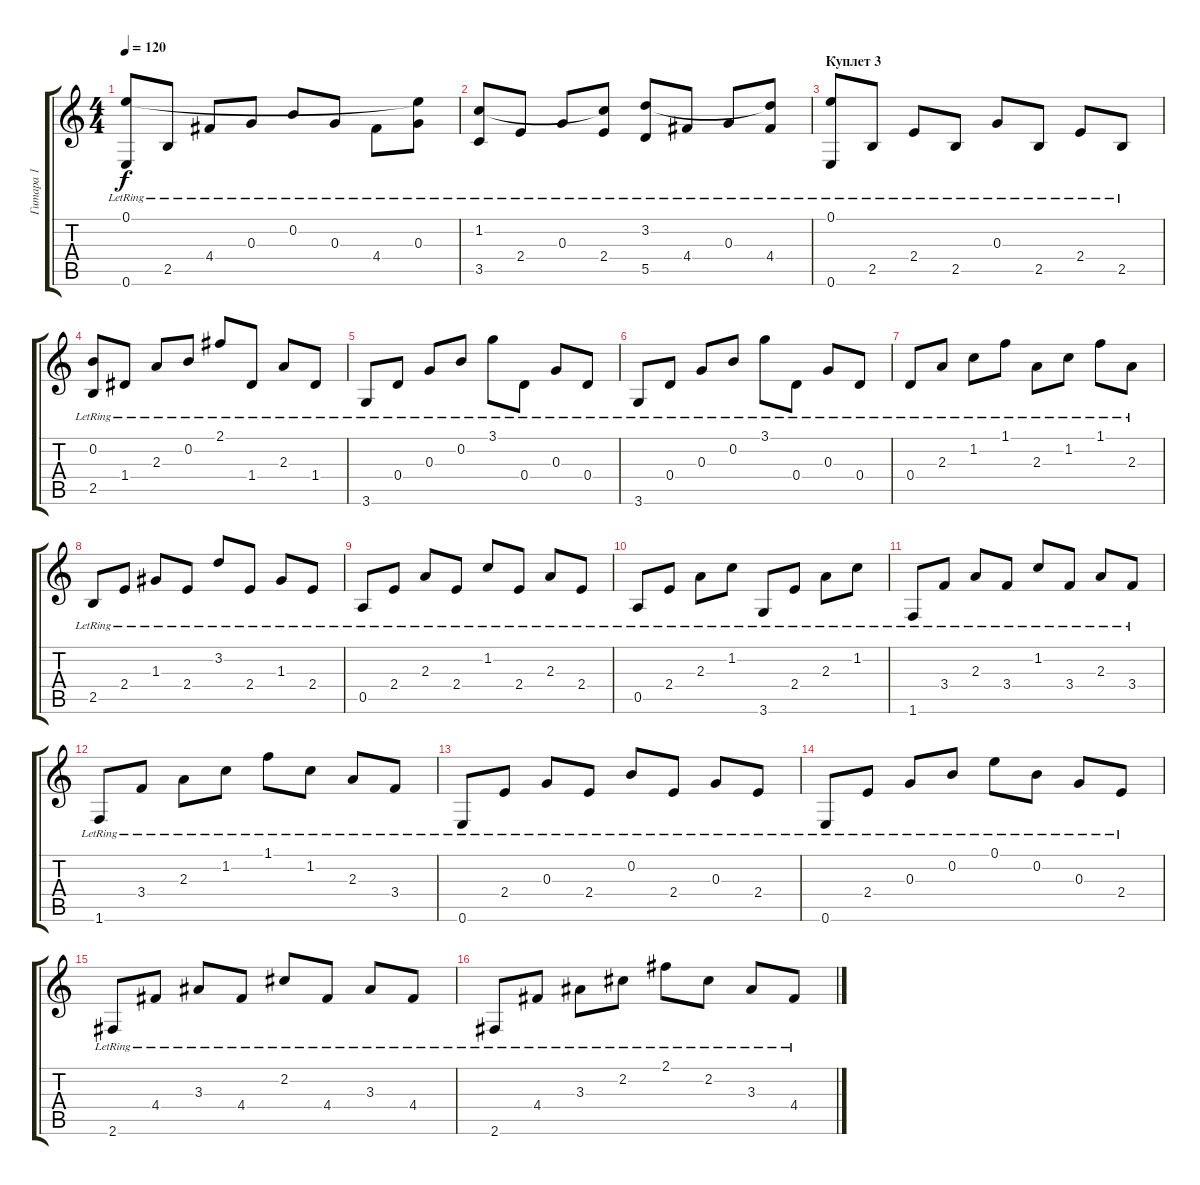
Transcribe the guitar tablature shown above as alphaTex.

\track ("Гитара 1" "Гитара 1") {instrument acousticguitarsteel}
\staff {score tabs}
\tuning (E4 B3 G3 D3 A2 E2) {hide}
\ts (4 4)
\tempo 120
\clef g2
\ks c
(0.1{lr} 0.6{lr}).8{dy f} 2.5{lr}.8 4.4{lr}.8 0.3{lr}.8 0.2{lr}.8 0.3{lr}.8 4.4{lr}.8 (0.1{t} 0.3{lr}).8 |
(1.2{lr} 3.5{lr}).8 2.4{lr}.8 0.3{lr}.8 (1.2{t} 2.4{lr}).8 (3.2{lr} 5.5{lr}).8 4.4{lr}.8 0.3{lr}.8 (3.2{t} 4.4{lr}).8 |
\section ("" "Куплет 3")
(0.1{lr} 0.6{lr}).8 2.5{lr}.8 2.4{lr}.8 2.5{lr}.8 0.3{lr}.8 2.5{lr}.8 2.4{lr}.8 2.5{lr}.8 |
(0.2{lr} 2.5{lr}).8 1.4{lr}.8 2.3{lr}.8 0.2{lr}.8 2.1{lr}.8 1.4{lr}.8 2.3{lr}.8 1.4{lr}.8 |
3.6{lr}.8 0.4{lr}.8 0.3{lr}.8 0.2{lr}.8 3.1{lr}.8 0.4{lr}.8 0.3{lr}.8 0.4{lr}.8 |
3.6{lr}.8 0.4{lr}.8 0.3{lr}.8 0.2{lr}.8 3.1{lr}.8 0.4{lr}.8 0.3{lr}.8 0.4{lr}.8 |
0.4{lr}.8 2.3{lr}.8 1.2{lr}.8 1.1{lr}.8 2.3{lr}.8 1.2{lr}.8 1.1{lr}.8 2.3{lr}.8 |
2.5{lr}.8 2.4{lr}.8 1.3{lr}.8 2.4{lr}.8 3.2{lr}.8 2.4{lr}.8 1.3{lr}.8 2.4{lr}.8 |
0.5{lr}.8 2.4{lr}.8 2.3{lr}.8 2.4{lr}.8 1.2{lr}.8 2.4{lr}.8 2.3{lr}.8 2.4{lr}.8 |
0.5{lr}.8 2.4{lr}.8 2.3{lr}.8 1.2{lr}.8 3.6{lr}.8 2.4{lr}.8 2.3{lr}.8 1.2{lr}.8 |
1.6{lr}.8 3.4{lr}.8 2.3{lr}.8 3.4{lr}.8 1.2{lr}.8 3.4{lr}.8 2.3{lr}.8 3.4{lr}.8 |
1.6{lr}.8 3.4{lr}.8 2.3{lr}.8 1.2{lr}.8 1.1{lr}.8 1.2{lr}.8 2.3{lr}.8 3.4{lr}.8 |
0.6{lr}.8 2.4{lr}.8 0.3{lr}.8 2.4{lr}.8 0.2{lr}.8 2.4{lr}.8 0.3{lr}.8 2.4{lr}.8 |
0.6{lr}.8 2.4{lr}.8 0.3{lr}.8 0.2{lr}.8 0.1{lr}.8 0.2{lr}.8 0.3{lr}.8 2.4{lr}.8 |
2.6{lr}.8 4.4{lr}.8 3.3{lr}.8 4.4{lr}.8 2.2{lr}.8 4.4{lr}.8 3.3{lr}.8 4.4{lr}.8 |
2.6{lr}.8 4.4{lr}.8 3.3{lr}.8 2.2{lr}.8 2.1{lr}.8 2.2{lr}.8 3.3{lr}.8 4.4{lr}.8
